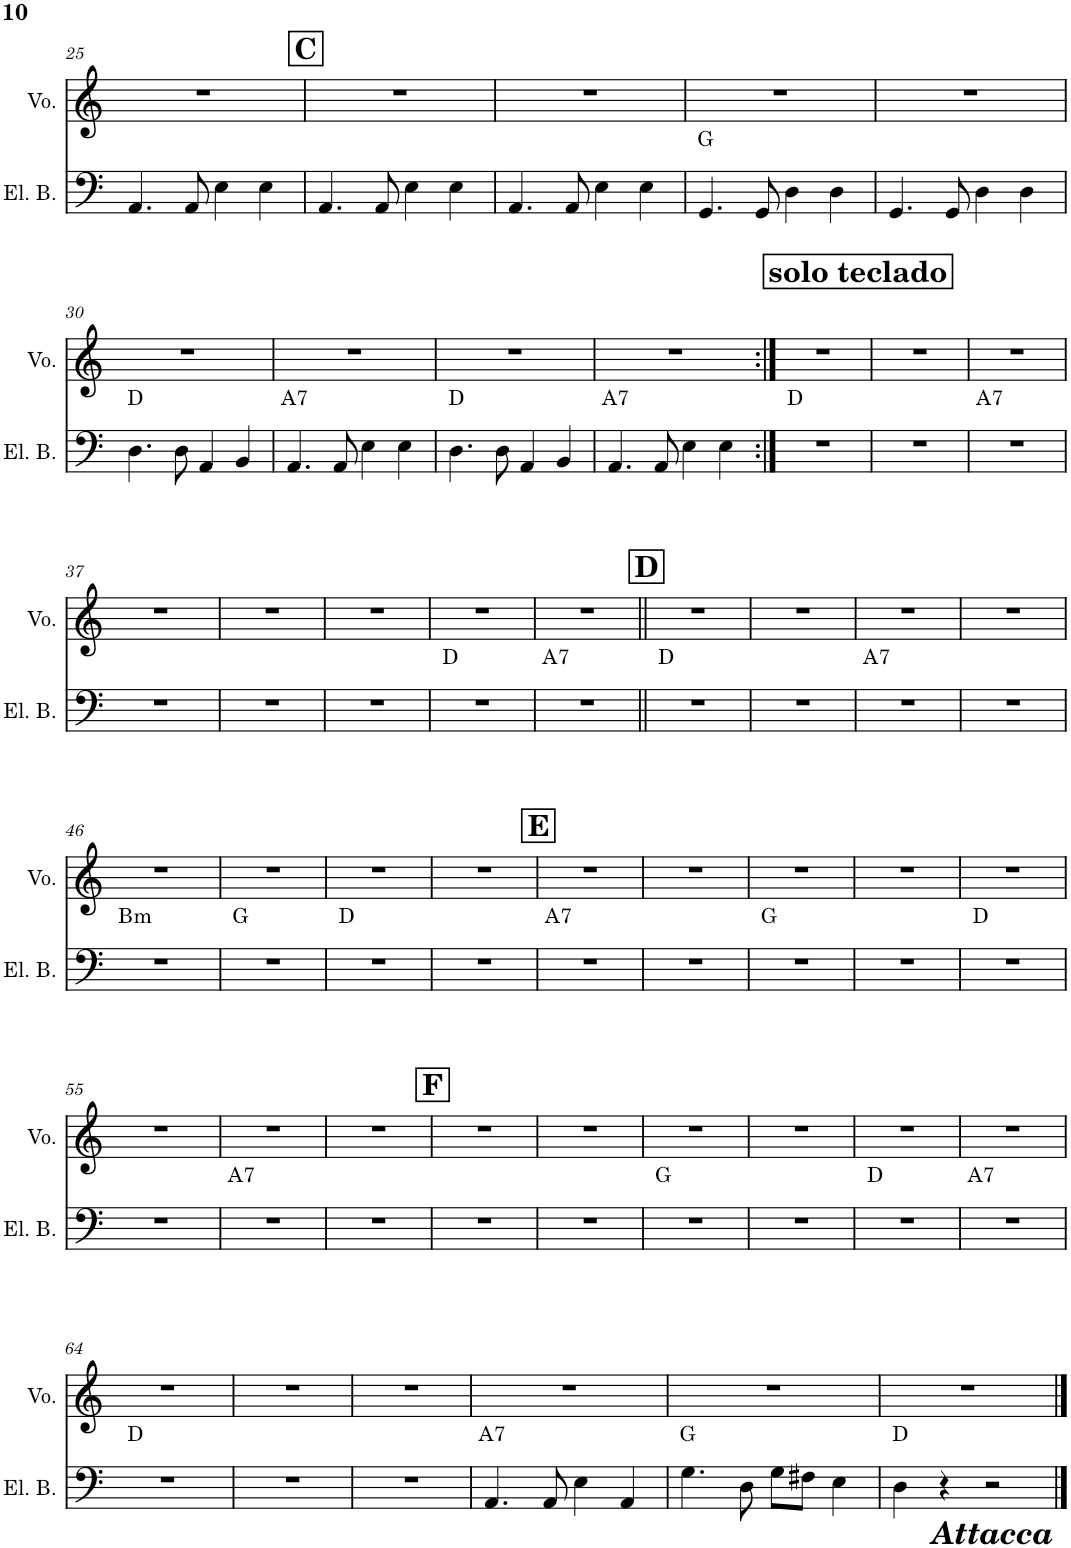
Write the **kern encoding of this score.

**kern	**harte	**kern
*part2	*part2	*part1
*staff2	*	*staff1
*I"Electric Bass	*	*I"Voice
*I'El. B.	*	*I'Vo.
!!LO:PB:g=z
*clefF4	*	*clefG2
*Trd7c12	*	*
*k[]	*	*k[]
*M4/4	*	*M4/4
=25	=25	=25
4.AA/	.	1r
8AA/	.	.
4E\	.	.
4E\	.	.
!!LO:REH:place=s1:a:B:cj:fs=14:t=C
=26	=26	=26
4.AA/	.	1r
8AA/	.	.
4E\	.	.
4E\	.	.
=27	=27	=27
4.AA/	.	1r
8AA/	.	.
4E\	.	.
4E\	.	.
=28	=28	=28
4.GG/	G:maj	1r
8GG/	.	.
4D\	.	.
4D\	.	.
=29	=29	=29
4.GG/	.	1r
8GG/	.	.
4D\	.	.
4D\	.	.
!!LO:LB:g=z
=30	=30	=30
4.D\	D:maj	1r
8D\	.	.
4AA/	.	.
4BB/	.	.
=31	=31	=31
!	!LO:H:kt=7	!
4.AA/	A:7	1r
8AA/	.	.
4E\	.	.
4E\	.	.
=32	=32	=32
4.D\	D:maj	1r
8D\	.	.
4AA/	.	.
4BB/	.	.
=33	=33	=33
!	!LO:H:kt=7	!
4.AA/	A:7	1r
8AA/	.	.
4E\	.	.
4E\	.	.
!!LO:REH:place=s1:a:B:cj:fs=14:t=solo teclado
=34:|!	=34:|!	=34:|!
1r	D:maj	1r
=35	=35	=35
1r	.	1r
=36	=36	=36
!	!LO:H:kt=7	!
1r	A:7	1r
!!LO:LB:g=z
=37	=37	=37
1r	.	1r
=38	=38	=38
1r	.	1r
=39	=39	=39
1r	.	1r
=40	=40	=40
1r	D:maj	1r
=41	=41	=41
!	!LO:H:kt=7	!
1r	A:7	1r
!!LO:REH:place=s1:a:B:cj:fs=14:t=D
=42||	=42||	=42||
1r	D:maj	1r
=43	=43	=43
1r	.	1r
=44	=44	=44
!	!LO:H:kt=7	!
1r	A:7	1r
=45	=45	=45
1r	.	1r
!!LO:LB:g=z
=46	=46	=46
!	!LO:H:kt=m	!
1r	B:min	1r
=47	=47	=47
1r	G:maj	1r
=48	=48	=48
1r	D:maj	1r
=49	=49	=49
1r	.	1r
!!LO:REH:place=s1:a:B:cj:fs=14:t=E
=50	=50	=50
!	!LO:H:kt=7	!
1r	A:7	1r
=51	=51	=51
1r	.	1r
=52	=52	=52
1r	G:maj	1r
=53	=53	=53
1r	.	1r
=54	=54	=54
1r	D:maj	1r
!!LO:LB:g=z
=55	=55	=55
1r	.	1r
=56	=56	=56
!	!LO:H:kt=7	!
1r	A:7	1r
=57	=57	=57
1r	.	1r
!!LO:REH:place=s1:a:B:cj:fs=14:t=F
=58	=58	=58
1r	.	1r
=59	=59	=59
1r	.	1r
=60	=60	=60
1r	G:maj	1r
=61	=61	=61
1r	.	1r
=62	=62	=62
1r	D:maj	1r
=63	=63	=63
!	!LO:H:kt=7	!
1r	A:7	1r
!!LO:LB:g=z
=64	=64	=64
1r	D:maj	1r
=65	=65	=65
1r	.	1r
=66	=66	=66
1r	.	1r
=67	=67	=67
!	!LO:H:kt=7	!
4.AA/	A:7	1r
8AA/	.	.
4E\	.	.
4AA/	.	.
=68	=68	=68
4.G\	G:maj	1r
8D\	.	.
8G\L	.	.
8F#X\J	.	.
4E\	.	.
=69	=69	=69
4D\	D:maj	1r
4r	.	.
!LO:TX:b:Bi:t=Attacca	!	!
2r	.	.
==	==	==
*-	*-	*-
